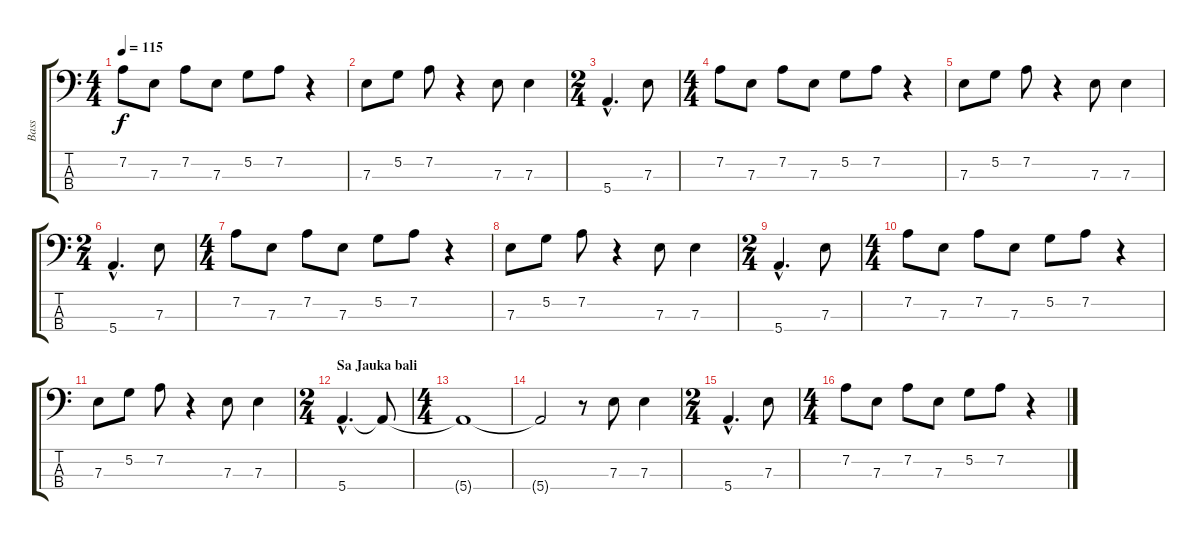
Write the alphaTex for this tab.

\track ("Bass" "Bass") {instrument electricbassfinger}
\staff {score tabs}
\tuning (G2 D2 A1 E1) {hide}
\ts (4 4)
\tempo 115
\clef f4
\ks c
7.2.8{dy f instrument electricbassfinger} 7.3.8 7.2.8 7.3.8 5.2.8 7.2.8 r.4 |
7.3.8 5.2.8 7.2.8 r.4 7.3.8 7.3.4 |
\ts (2 4)
5.4{hac}.4{d} 7.3.8 |
\ts (4 4)
7.2.8 7.3.8 7.2.8 7.3.8 5.2.8 7.2.8 r.4 |
7.3.8 5.2.8 7.2.8 r.4 7.3.8 7.3.4 |
\ts (2 4)
5.4{hac}.4{d} 7.3.8 |
\ts (4 4)
7.2.8 7.3.8 7.2.8 7.3.8 5.2.8 7.2.8 r.4 |
7.3.8 5.2.8 7.2.8 r.4 7.3.8 7.3.4 |
\ts (2 4)
5.4{hac}.4{d} 7.3.8 |
\ts (4 4)
7.2.8 7.3.8 7.2.8 7.3.8 5.2.8 7.2.8 r.4 |
7.3.8 5.2.8 7.2.8 r.4 7.3.8 7.3.4 |
\ts (2 4)
\section ("" "Sa Jauka bali")
5.4{hac}.4{d} 5.4{t}.8 |
\ts (4 4)
\section ("" "")
5.4{t}.1 |
5.4{t}.2 r.8 7.3.8 7.3.4 |
\ts (2 4)
5.4{hac}.4{d} 7.3.8 |
\ts (4 4)
7.2.8 7.3.8 7.2.8 7.3.8 5.2.8 7.2.8 r.4
